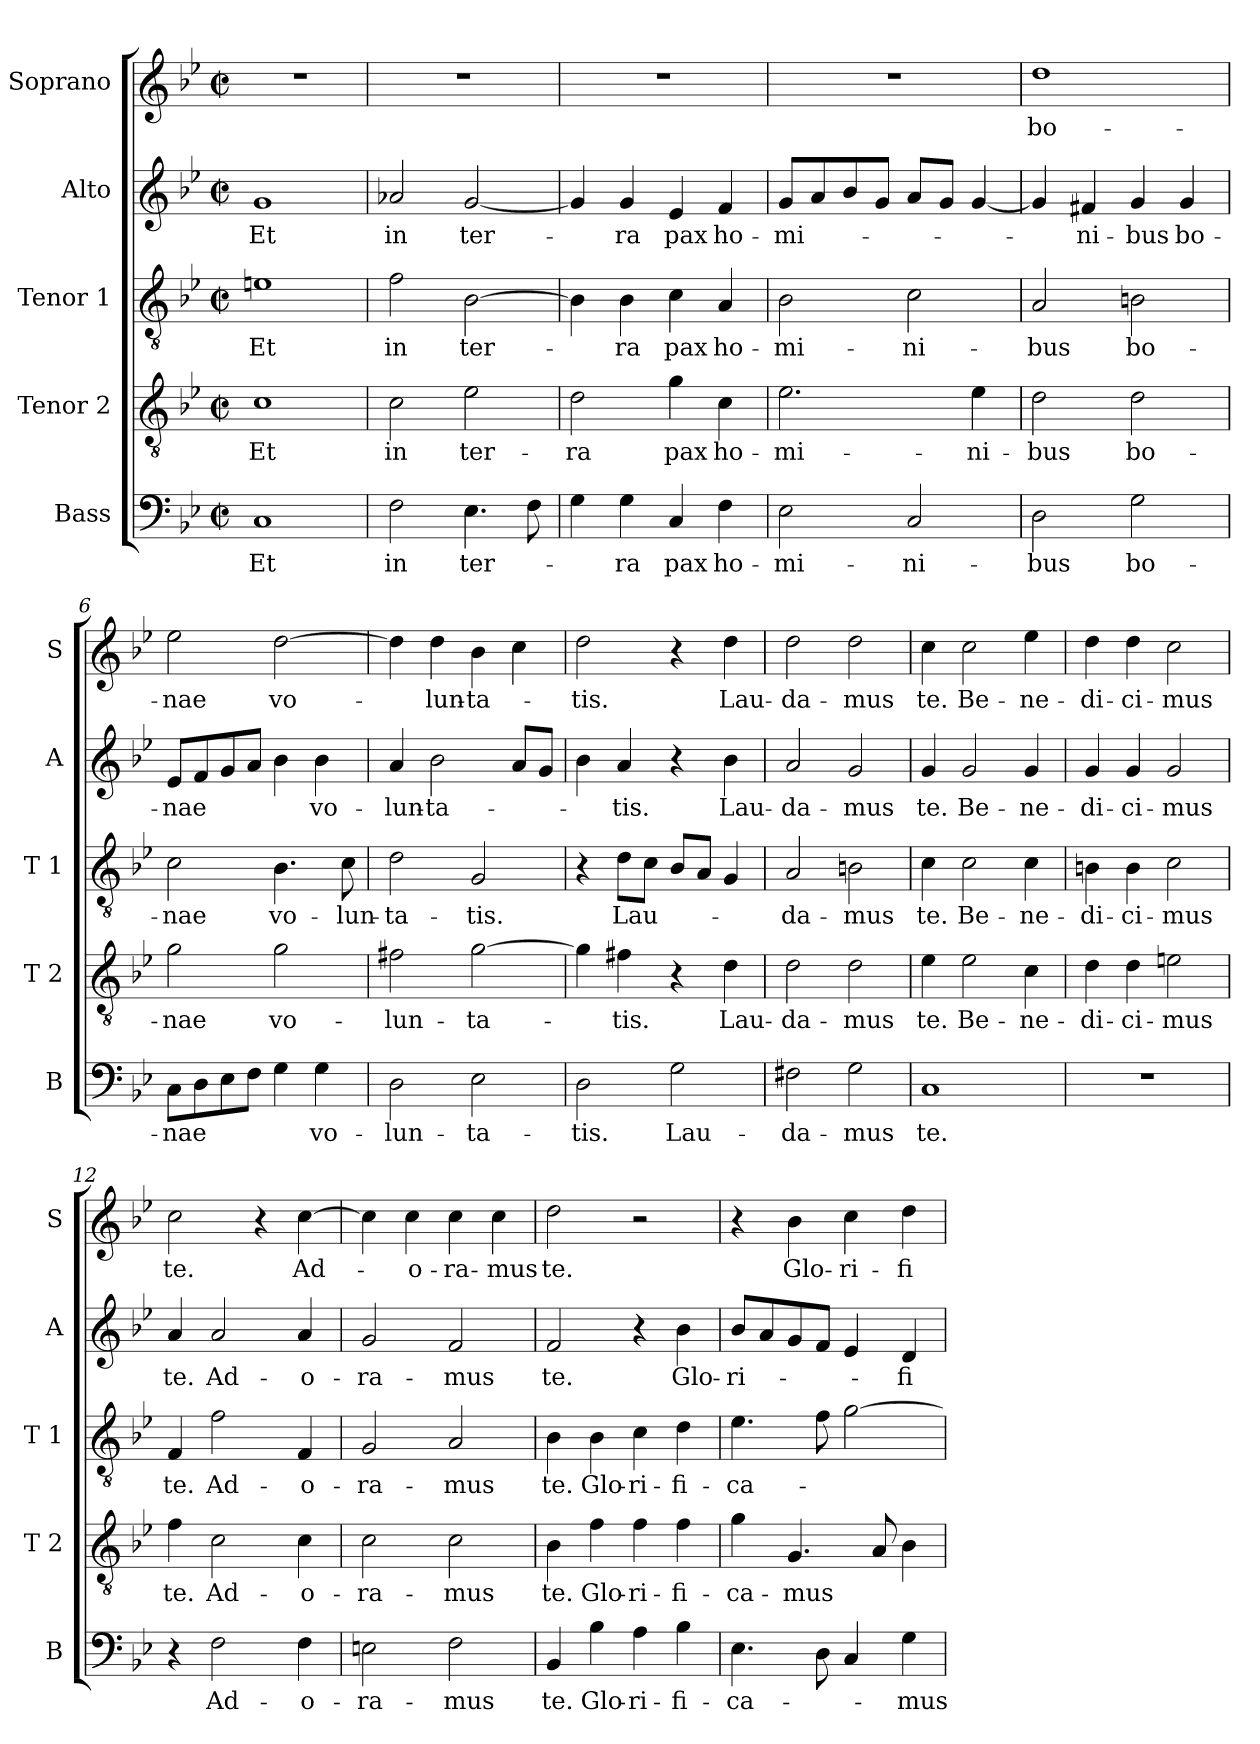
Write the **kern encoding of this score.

**kern	**text	**kern	**text	**kern	**text	**kern	**text	**kern	**text
*part5	*part5	*part4	*part4	*part3	*part3	*part2	*part2	*part1	*part1
*staff5	*staff5	*staff4	*staff4	*staff3	*staff3	*staff2	*staff2	*staff1	*staff1
*I"Bass	*	*I"Tenor 2	*	*I"Tenor 1	*	*I"Alto	*	*I"Soprano	*
*I'B	*	*I'T 2	*	*I'T 1	*	*I'A	*	*I'S	*
*clefF4	*	*clefGv2	*	*clefGv2	*	*clefG2	*	*clefG2	*
*k[b-e-]	*	*k[b-e-]	*	*k[b-e-]	*	*k[b-e-]	*	*k[b-e-]	*
*g:	*	*g:	*	*g:	*	*g:	*	*g:	*
*M2/2	*	*M2/2	*	*M2/2	*	*M2/2	*	*M2/2	*
*met(c|)	*	*met(c|)	*	*met(c|)	*	*met(c|)	*	*met(c|)	*
=1	=1	=1	=1	=1	=1	=1	=1	=1	=1
1C	Et	1c	Et	1en	Et	1g	Et	1r	.
=2	=2	=2	=2	=2	=2	=2	=2	=2	=2
2F\	in	2c\	in	2f\	in	2a-X/	in	1r	.
4.E-\	ter-	2e-\	ter-	[2B-\	ter-	[2g/	ter-	.	.
8F\	.	.	.	.	.	.	.	.	.
=3	=3	=3	=3	=3	=3	=3	=3	=3	=3
4G\	.	2d\	-ra	4B-\]	.	4g/]	.	1r	.
4G\	-ra	.	.	4B-\	-ra	4g/	-ra	.	.
4C/	pax	4g\	pax	4c\	pax	4e-/	pax	.	.
4F\	ho-	4c\	ho-	4A/	ho-	4f/	ho-	.	.
=4	=4	=4	=4	=4	=4	=4	=4	=4	=4
2E-\	-mi-	2.e-\	-mi-	2B-\	-mi-	8g/L	-mi-	1r	.
.	.	.	.	.	.	8a/	.	.	.
.	.	.	.	.	.	8b-/	.	.	.
.	.	.	.	.	.	8g/J	.	.	.
2C/	-ni-	.	.	2c\	-ni-	8a/L	.	.	.
.	.	.	.	.	.	8g/J	.	.	.
.	.	4e-\	-ni-	.	.	[4g/	.	.	.
=5	=5	=5	=5	=5	=5	=5	=5	=5	=5
2D\	-bus	2d\	-bus	2A/	-bus	4g/]	.	1dd	bo-
.	.	.	.	.	.	4f#X/	-ni-	.	.
2G\	bo-	2d\	bo-	2Bn\	bo-	4g/	-bus	.	.
.	.	.	.	.	.	4g/	bo-	.	.
!!LO:PB:g=z
=6	=6	=6	=6	=6	=6	=6	=6	=6	=6
8C\L	-nae	2g\	-nae	2c\	-nae	8e-/L	-nae	2ee-\	-nae
8D\	.	.	.	.	.	8f/	.	.	.
8E-\	.	.	.	.	.	8g/	.	.	.
8F\J	.	.	.	.	.	8a/J	.	.	.
4G\	.	2g\	vo-	4.B-\	vo-	4b-\	.	[2dd\	vo-
4G\	vo-	.	.	.	.	4b-\	vo-	.	.
.	.	.	.	8c\	-lun-	.	.	.	.
=7	=7	=7	=7	=7	=7	=7	=7	=7	=7
2D\	-lun-	2f#X\	-lun-	2d\	-ta-	4a/	-lun-	4dd\]	.
.	.	.	.	.	.	2b-\	-ta-	4dd\	-lun-
2E-\	-ta-	[2g\	-ta-	2G/	-tis.	.	.	4b-\	-ta-
.	.	.	.	.	.	8a/L	.	4cc\	.
.	.	.	.	.	.	8g/J	.	.	.
=8	=8	=8	=8	=8	=8	=8	=8	=8	=8
2D\	-tis.	4g\]	.	4r	.	4b-\	.	2dd\	-tis.
.	.	4f#X\	-tis.	8d\L	Lau-	4a/	-tis.	.	.
.	.	.	.	8c\J	.	.	.	.	.
2G\	Lau-	4r	.	8B-/L	.	4r	.	4r	.
.	.	.	.	8A/J	.	.	.	.	.
.	.	4d\	Lau-	4G/	.	4b-\	Lau-	4dd\	Lau-
=9	=9	=9	=9	=9	=9	=9	=9	=9	=9
2F#X\	-da-	2d\	-da-	2A/	-da-	2a/	-da-	2dd\	-da-
2G\	-mus	2d\	-mus	2Bn\	-mus	2g/	-mus	2dd\	-mus
=10	=10	=10	=10	=10	=10	=10	=10	=10	=10
1C	te.	4e-\	te.	4c\	te.	4g/	te.	4cc\	te.
.	.	2e-\	Be-	2c\	Be-	2g/	Be-	2cc\	Be-
.	.	4c\	-ne-	4c\	-ne-	4g/	-ne-	4ee-\	-ne-
!!LO:LB:g=z
=11	=11	=11	=11	=11	=11	=11	=11	=11	=11
1r	.	4d\	-di-	4Bn\	-di-	4g/	-di-	4dd\	-di-
.	.	4d\	-ci-	4B\	-ci-	4g/	-ci-	4dd\	-ci-
.	.	2en\	-mus	2c\	-mus	2g/	-mus	2cc\	-mus
=12	=12	=12	=12	=12	=12	=12	=12	=12	=12
4r	.	4f\	te.	4F/	te.	4a/	te.	2cc\	te.
2F\	Ad-	2c\	Ad-	2f\	Ad-	2a/	Ad-	.	.
.	.	.	.	.	.	.	.	4r	.
4F\	-o-	4c\	-o-	4F/	-o-	4a/	-o-	[4cc\	Ad-
=13	=13	=13	=13	=13	=13	=13	=13	=13	=13
2En\	-ra-	2c\	-ra-	2G/	-ra-	2g/	-ra-	4cc\]	.
.	.	.	.	.	.	.	.	4cc\	-o-
2F\	-mus	2c\	-mus	2A/	-mus	2f/	-mus	4cc\	-ra-
.	.	.	.	.	.	.	.	4cc\	-mus
=14	=14	=14	=14	=14	=14	=14	=14	=14	=14
4BB-/	te.	4B-\	te.	4B-\	te.	2f/	te.	2dd\	te.
4B-\	Glo-	4f\	Glo-	4B-\	Glo-	.	.	.	.
4A\	-ri-	4f\	-ri-	4c\	-ri-	4r	.	2r	.
4B-\	-fi-	4f\	-fi-	4d\	-fi-	4b-\	Glo-	.	.
=15	=15	=15	=15	=15	=15	=15	=15	=15	=15
4.E-\	-ca-	4g\	-ca-	4.e-\	-ca-	8b-/L	-ri-	4r	.
.	.	.	.	.	.	8a/	.	.	.
.	.	4.G/	-mus	.	.	8g/	.	4b-\	Glo-
8D\	.	.	.	8f\	.	8f/J	.	.	.
4C/	.	.	.	[2g\	.	4e-/	.	4cc\	-ri-
.	.	8A/	.	.	.	.	.	.	.
4G\	-mus	4B-\	.	.	.	4d/	-fi-	4dd\	-fi-
=	=	=	=	=	=	=	=	=	=
*-	*-	*-	*-	*-	*-	*-	*-	*-	*-
